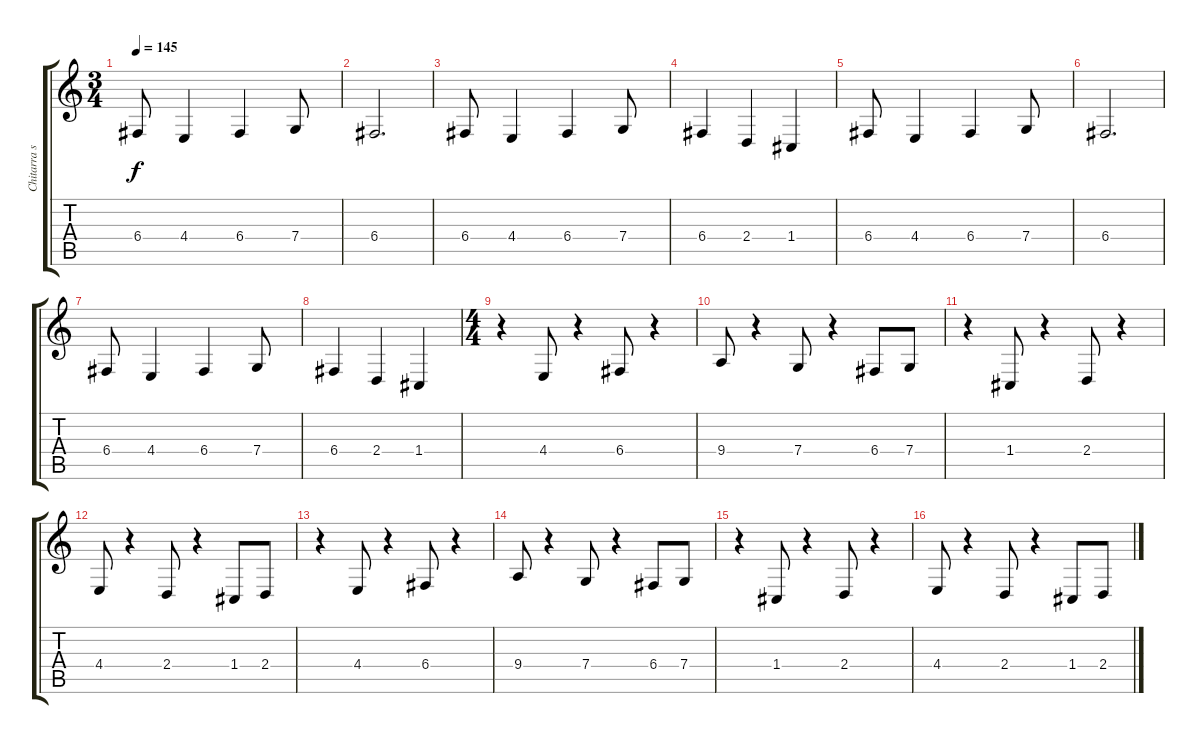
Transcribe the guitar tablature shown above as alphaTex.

\track ("Chitarra solo" "Chitarra s") {instrument acousticgrandpiano}
\staff {score tabs}
\tuning (D4 A3 F3 C3 G2 D2) {hide}
\ts (3 4)
\tempo 145
\clef g2
\ks c
6.4.8{dy f} 4.4.4 6.4.4 7.4.8 |
6.4.2{d} |
6.4.8 4.4.4 6.4.4 7.4.8 |
6.4.4 2.4.4 1.4.4 |
6.4.8 4.4.4 6.4.4 7.4.8 |
6.4.2{d} |
6.4.8 4.4.4 6.4.4 7.4.8 |
6.4.4 2.4.4 1.4.4 |
\ts (4 4)
r.4{volume 16} 4.4.8 r.4 6.4.8 r.4 |
9.4.8 r.4 7.4.8 r.4 6.4.8 7.4.8 |
r.4{volume 16} 1.4.8 r.4 2.4.8 r.4 |
4.4.8 r.4 2.4.8 r.4 1.4.8 2.4.8 |
r.4{volume 16} 4.4.8 r.4 6.4.8 r.4 |
9.4.8 r.4 7.4.8 r.4 6.4.8 7.4.8 |
r.4{volume 16} 1.4.8 r.4 2.4.8 r.4 |
4.4.8 r.4 2.4.8 r.4 1.4.8 2.4.8
